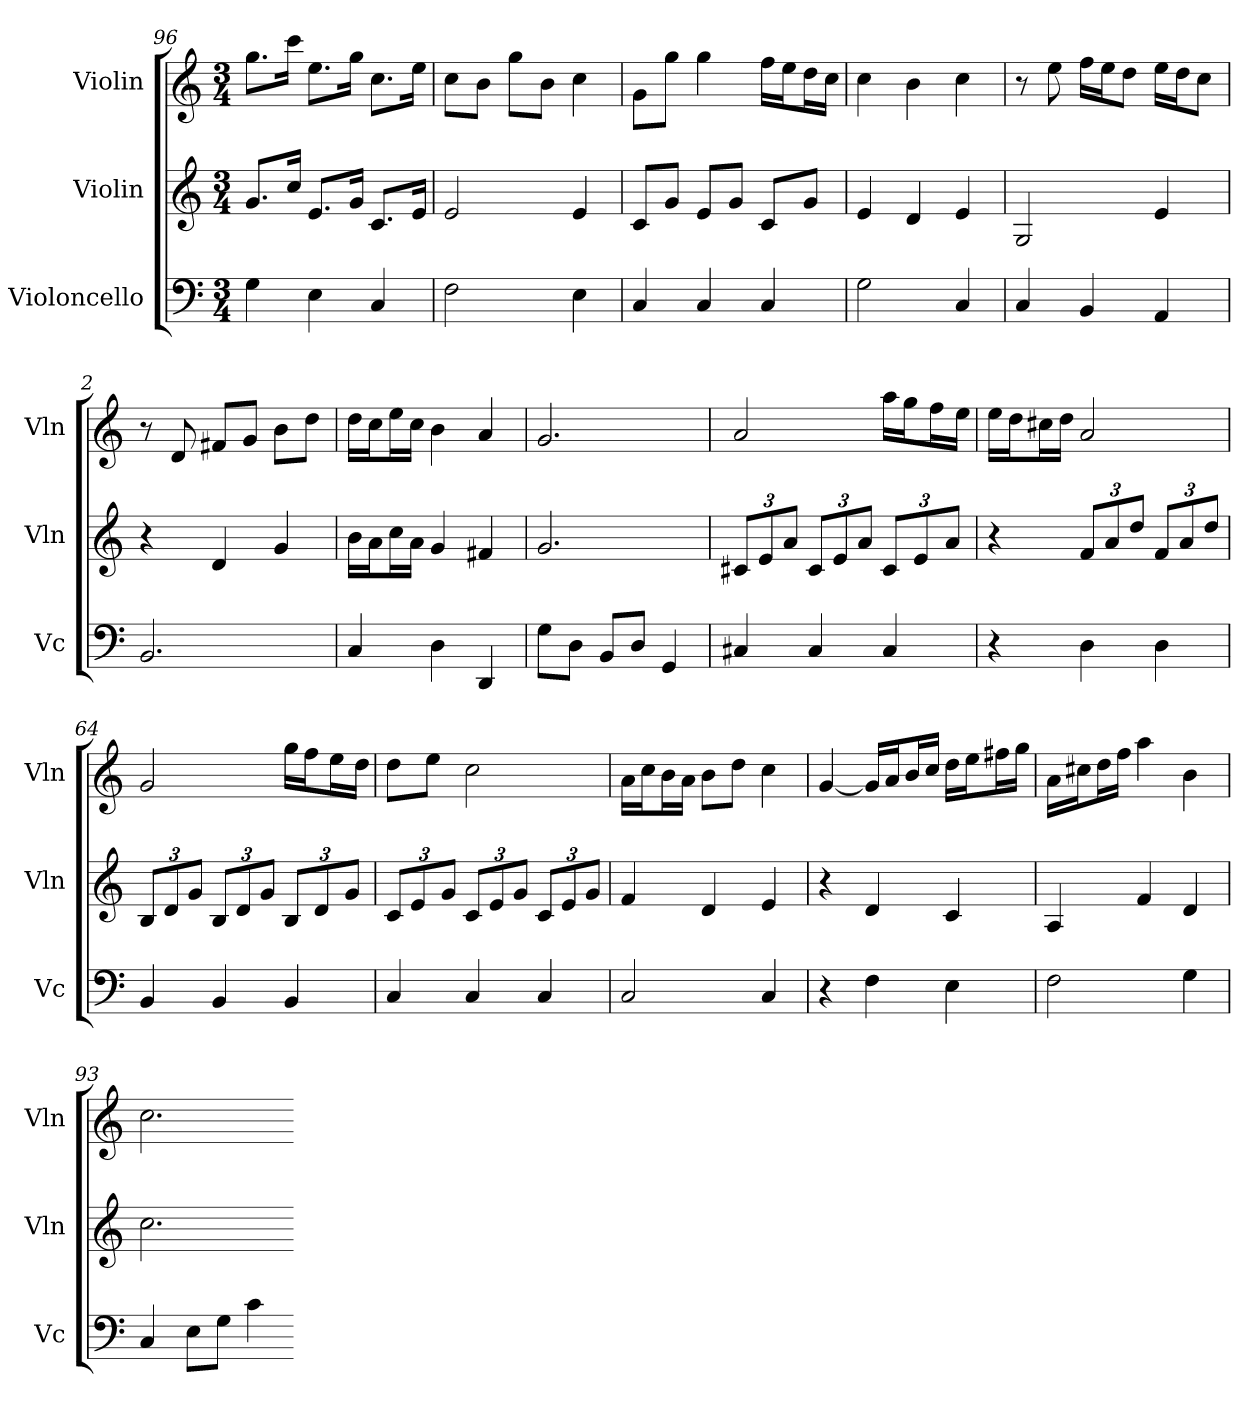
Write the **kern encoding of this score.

**kern	**kern	**kern
*part3	*part2	*part1
*staff3	*staff2	*staff1
*I"Violoncello	*I"Violin	*I"Violin
*I'Vc	*I'Vln	*I'Vln
*k[]	*k[]	*k[]
*M3/4	*M3/4	*M3/4
*MM120	*MM120	*MM120
=96	=96	=96
4G	8.gL	8.ggL
.	16ccJk	16cccJk
4E	8.eL	8.eeL
.	16gJk	16ggJk
4C	8.cL	8.ccL
.	16eJk	16eeJk
=74	=74	=74
2F	2e	8ccL
.	.	8bJ
.	.	8ggL
.	.	8bJ
4E	4e	4cc
=165	=165	=165
4C	8cL	8gL
.	8gJ	8ggJ
4C	8eL	4gg
.	8gJ	.
4C	8cL	16ffLL
.	.	16eeJ
.	8gJ	16ddL
.	.	16ccJJ
=156	=156	=156
2G	4e	4cc
.	4d	4b
4C	4e	4cc
=154	=154	=154
4C	2G	8r
.	.	8ee
4BB	.	16ffLL
.	.	16eeJ
.	.	8ddJ
4AA	4e	16eeLL
.	.	16ddJ
.	.	8ccJ
=2	=2	=2
2.BB	4r	8r
.	.	8d
.	4d	8f#XL
.	.	8gJ
.	4g	8bL
.	.	8ddJ
=159	=159	=159
4C	16bLL	16ddLL
.	16aJ	16ccJ
.	16ccL	16eeL
.	16aJJ	16ccJJ
4D	4g	4b
4DD	4f#X	4a
=100	=100	=100
8GL	2.g	2.g
8DJ	.	.
8BBL	.	.
8DJ	.	.
4GG	.	.
=16	=16	=16
4C#X	12c#XL	2a
.	12e	.
.	12aJ	.
4C#	12c#L	.
.	12e	.
.	12aJ	.
4C#	12c#L	16aaLL
.	.	16ggJ
.	12e	.
.	.	16ffL
.	12aJ	.
.	.	16eeJJ
=139	=139	=139
4r	4r	16eeLL
.	.	16ddJ
.	.	16cc#XL
.	.	16ddJJ
4D	12fL	2a
.	12a	.
.	12ddJ	.
4D	12fL	.
.	12a	.
.	12ddJ	.
=64	=64	=64
4BB	12BL	2g
.	12d	.
.	12gJ	.
4BB	12BL	.
.	12d	.
.	12gJ	.
4BB	12BL	16ggLL
.	.	16ffJ
.	12d	.
.	.	16eeL
.	12gJ	.
.	.	16ddJJ
=125	=125	=125
4C	12cL	8ddL
.	12e	.
.	.	8eeJ
.	12gJ	.
4C	12cL	2cc
.	12e	.
.	12gJ	.
4C	12cL	.
.	12e	.
.	12gJ	.
=43	=43	=43
2C	4f	16aLL
.	.	16ccJ
.	.	16bL
.	.	16aJJ
.	4d	8bL
.	.	8ddJ
4C	4e	4cc
=136	=136	=136
4r	4r	[4g
4F	4d	16gLL]
.	.	16aJ
.	.	16bL
.	.	16ccJJ
4E	4c	16ddLL
.	.	16eeJ
.	.	16ff#XL
.	.	16ggJJ
=149	=149	=149
2F	4A	16aLL
.	.	16cc#XJ
.	.	16ddL
.	.	16ffJJ
.	4f	4aa
4G	4d	4b
=93	=93	=93
4C	2.cc	2.cc
8EL	.	.
8GJ	.	.
4c	.	.
=-	=-	=-
*-	*-	*-
